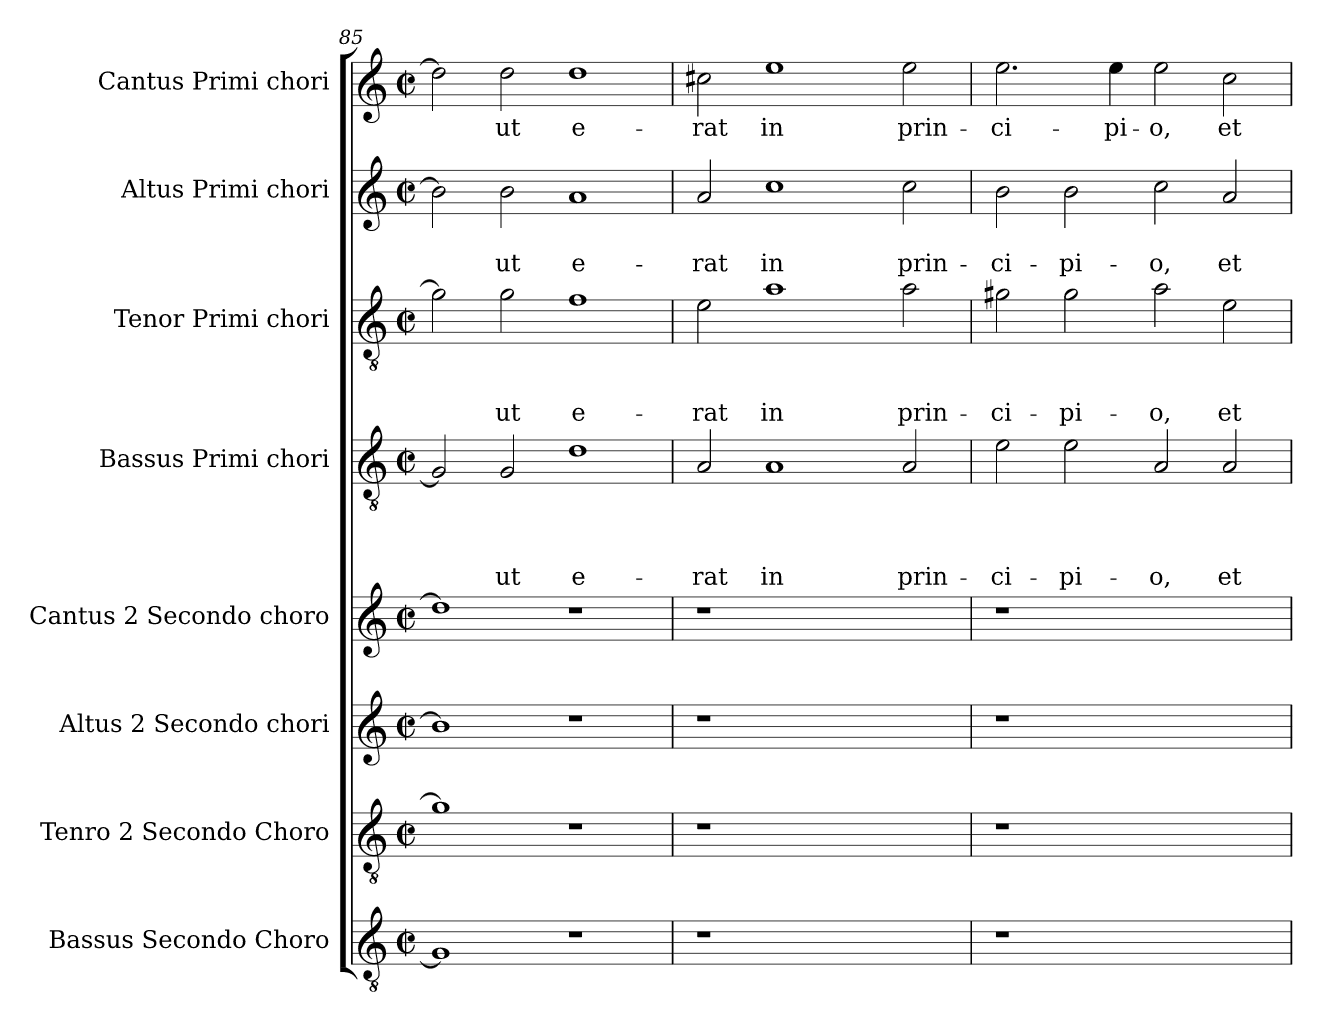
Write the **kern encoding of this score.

**kern	**text	**kern	**text	**kern	**text	**kern	**text	**kern	**text	**text	**text	**text	**kern	**text	**text	**text	**kern	**text	**text	**kern	**text
*part8	*part8	*part7	*part7	*part6	*part6	*part5	*part5	*part4	*part4	*part4	*part4	*part4	*part3	*part3	*part3	*part3	*part2	*part2	*part2	*part1	*part1
*staff8	*staff8	*staff7	*staff7	*staff6	*staff6	*staff5	*staff5	*staff4	*staff4	*staff4	*staff4	*staff4	*staff3	*staff3	*staff3	*staff3	*staff2	*staff2	*staff2	*staff1	*staff1
*I"Bassus Secondo Choro	*	*I"Tenro 2 Secondo Choro	*	*I"Altus 2 Secondo chori	*	*I"Cantus 2 Secondo choro	*	*I"Bassus Primi chori	*	*	*	*	*I"Tenor Primi chori	*	*	*	*I"Altus Primi chori	*	*	*I"Cantus Primi chori	*
*I'Ch	*	*I'Ch	*	*I'Ch	*	*I'Ch	*	*I'Ch	*	*	*	*	*I'Ch	*	*	*	*I'Ch	*	*	*I'Ch	*
*clefGv2	*	*clefGv2	*	*clefG2	*	*clefG2	*	*clefGv2	*	*	*	*	*clefGv2	*	*	*	*clefG2	*	*	*clefG2	*
*k[]	*	*k[]	*	*k[]	*	*k[]	*	*k[]	*	*	*	*	*k[]	*	*	*	*k[]	*	*	*k[]	*
*C:	*	*C:	*	*C:	*	*C:	*	*C:	*	*	*	*	*C:	*	*	*	*C:	*	*	*C:	*
*M2/2	*	*M2/2	*	*M2/2	*	*M2/2	*	*M2/2	*	*	*	*	*M2/2	*	*	*	*M2/2	*	*	*M2/2	*
*met(c|)	*	*met(c|)	*	*met(c|)	*	*met(c|)	*	*met(c|)	*	*	*	*	*met(c|)	*	*	*	*met(c|)	*	*	*met(c|)	*
=85	=85	=85	=85	=85	=85	=85	=85	=85	=85	=85	=85	=85	=85	=85	=85	=85	=85	=85	=85	=85	=85
1G]	.	1g]	.	1b]	.	1dd]	.	2G/]	.	.	.	.	2g\]	.	.	.	2b\]	.	.	2dd\]	.
!	!	!	!	!	!	!	!	!	!	!	!	!LO:LY:b	!	!	!	!LO:LY:b	!	!	!LO:LY:b	!	!LO:LY:b
.	.	.	.	.	.	.	.	2G/	.	.	.	-ut	2g\	.	.	-ut	2b\	.	-ut	2dd\	-ut
!	!	!	!	!	!	!	!	!	!	!	!	!LO:LY:b:rj	!	!	!	!LO:LY:b:rj	!	!	!LO:LY:b:rj	!	!LO:LY:b:rj
1r	.	1r	.	1r	.	1r	.	1d	.	.	.	e-	1f	.	.	e-	1a	.	e-	1dd	e-
=86	=86	=86	=86	=86	=86	=86	=86	=86	=86	=86	=86	=86	=86	=86	=86	=86	=86	=86	=86	=86	=86
!	!	!	!	!	!	!	!	!	!	!	!	!LO:LY:b	!	!	!	!LO:LY:b	!	!	!LO:LY:b	!	!LO:LY:b
1r	.	1r	.	1r	.	1r	.	2A/	.	.	.	-rat	2e\	.	.	-rat	2a/	.	-rat	2cc#X\	-rat
!	!	!	!	!	!	!	!	!	!	!	!	!LO:LY:b	!	!	!	!LO:LY:b	!	!	!LO:LY:b	!	!LO:LY:b
.	.	.	.	.	.	.	.	1A	.	.	.	in	1a	.	.	in	1cc	.	in	1ee	in
1ryy	.	1ryy	.	1ryy	.	1ryy	.	.	.	.	.	.	.	.	.	.	.	.	.	.	.
!	!	!	!	!	!	!	!	!	!	!	!	!LO:LY:b	!	!	!	!LO:LY:b	!	!	!LO:LY:b	!	!LO:LY:b
.	.	.	.	.	.	.	.	2A/	.	.	.	prin-	2a\	.	.	prin-	2cc\	.	prin-	2ee\	prin-
=87	=87	=87	=87	=87	=87	=87	=87	=87	=87	=87	=87	=87	=87	=87	=87	=87	=87	=87	=87	=87	=87
!	!	!	!	!	!	!	!	!	!	!	!	!LO:LY:b	!	!	!	!LO:LY:b	!	!	!LO:LY:b	!	!LO:LY:b
1r	.	1r	.	1r	.	1r	.	2e\	.	.	.	-ci-	2g#X\	.	.	-ci-	2b\	.	-ci-	2.ee\	-ci-
!	!	!	!	!	!	!	!	!	!	!	!	!LO:LY:b	!	!	!	!LO:LY:b	!	!	!LO:LY:b	!	!
.	.	.	.	.	.	.	.	2e\	.	.	.	-pi-	2g#\	.	.	-pi-	2b\	.	-pi-	.	.
!	!	!	!	!	!	!	!	!	!	!	!	!	!	!	!	!	!	!	!	!	!LO:LY:b
.	.	.	.	.	.	.	.	.	.	.	.	.	.	.	.	.	.	.	.	4ee\	-pi-
!	!	!	!	!	!	!	!	!	!	!	!	!LO:LY:b	!	!	!	!LO:LY:b	!	!	!LO:LY:b	!	!LO:LY:b
1ryy	.	1ryy	.	1ryy	.	1ryy	.	2A/	.	.	.	-o,	2a\	.	.	-o,	2cc\	.	-o,	2ee\	-o,
!	!	!	!	!	!	!	!	!	!	!	!	!LO:LY:b	!	!	!	!LO:LY:b	!	!	!LO:LY:b	!	!LO:LY:b
.	.	.	.	.	.	.	.	2A/	.	.	.	et	2e\	.	.	et	2a/	.	et	2cc\	et
=	=	=	=	=	=	=	=	=	=	=	=	=	=	=	=	=	=	=	=	=	=
*-	*-	*-	*-	*-	*-	*-	*-	*-	*-	*-	*-	*-	*-	*-	*-	*-	*-	*-	*-	*-	*-
